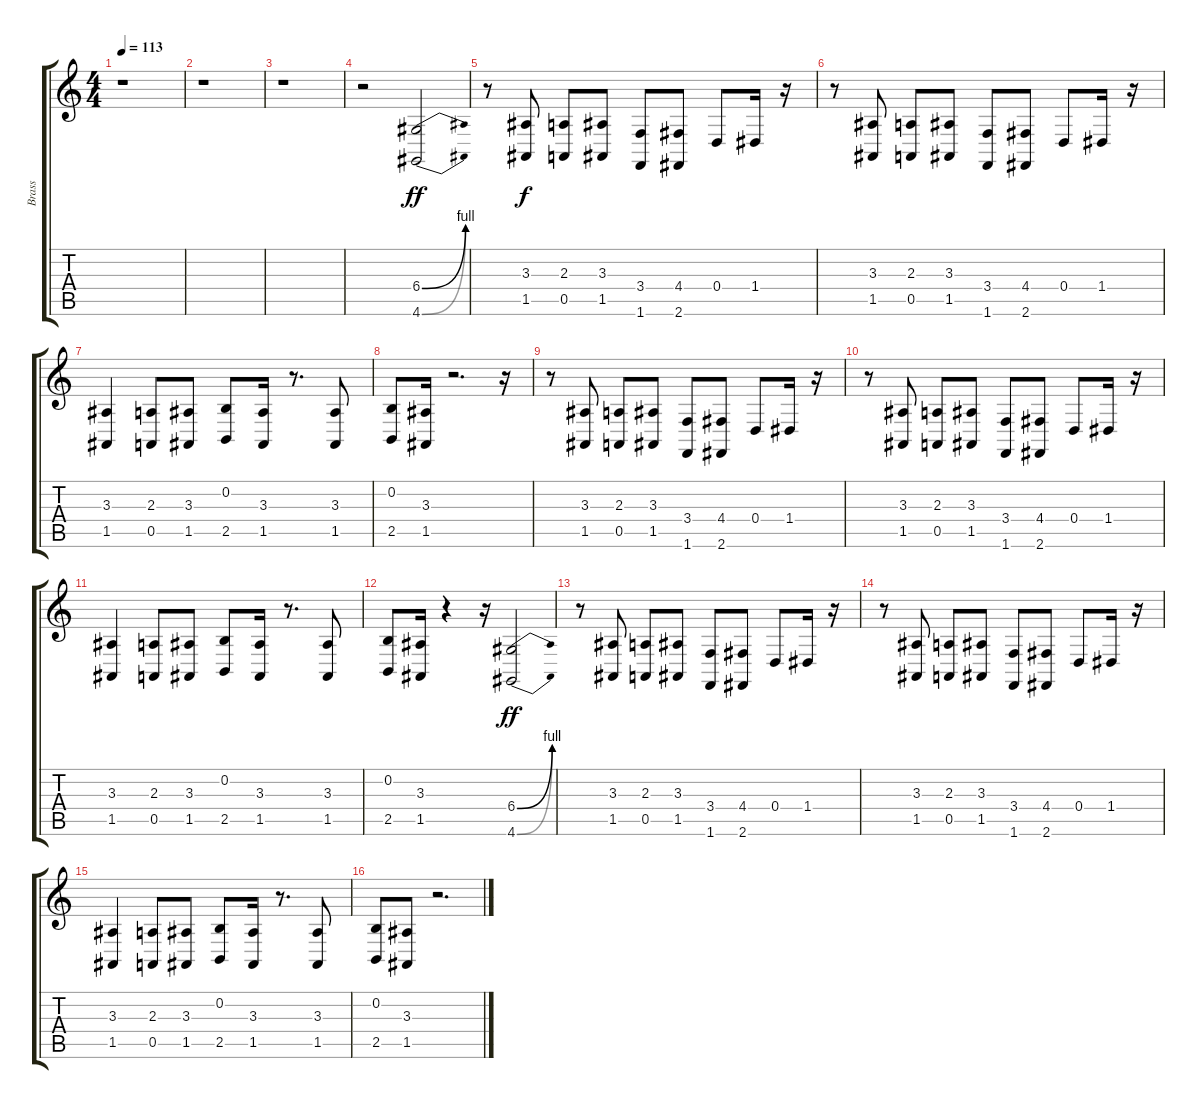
\track ("Brass" "Brass") {instrument brasssection}
\staff {score tabs}
\tuning (E4 B3 G3 D3 A2 E2) {hide}
\ts (4 4)
\tempo 113
\clef g2
\ks c
r.1{dy ff} |
r.1 |
r.1 |
r.2 (6.4{be (bend 0 0 60 4)} 4.6{be (bend 0 0 60 4)}).2 |
r.8 (3.3 1.5).8{dy f} (2.3 0.5).8 (3.3 1.5).8 (3.4 1.6).8 (4.4 2.6).8 0.4.8 1.4.16 r.16 |
r.8 (3.3 1.5).8 (2.3 0.5).8 (3.3 1.5).8 (3.4 1.6).8 (4.4 2.6).8 0.4.8 1.4.16 r.16 |
(3.3 1.5).4 (2.3 0.5).8 (3.3 1.5).8 (0.2 2.5).8 (3.3 1.5).16 r.8{d} (3.3 1.5).8 |
(0.2 2.5).8 (3.3 1.5).16 r.2{d} r.16 |
r.8 (3.3 1.5).8 (2.3 0.5).8 (3.3 1.5).8 (3.4 1.6).8 (4.4 2.6).8 0.4.8 1.4.16 r.16 |
r.8 (3.3 1.5).8 (2.3 0.5).8 (3.3 1.5).8 (3.4 1.6).8 (4.4 2.6).8 0.4.8 1.4.16 r.16 |
(3.3 1.5).4 (2.3 0.5).8 (3.3 1.5).8 (0.2 2.5).8 (3.3 1.5).16 r.8{d} (3.3 1.5).8 |
(0.2 2.5).8 (3.3 1.5).16 r.4 r.16 (6.4{be (bend 0 0 60 4)} 4.6{be (bend 0 0 60 4)}).2{dy ff} |
r.8 (3.3 1.5).8 (2.3 0.5).8 (3.3 1.5).8 (3.4 1.6).8 (4.4 2.6).8 0.4.8 1.4.16 r.16 |
r.8 (3.3 1.5).8 (2.3 0.5).8 (3.3 1.5).8 (3.4 1.6).8 (4.4 2.6).8 0.4.8 1.4.16 r.16 |
(3.3 1.5).4 (2.3 0.5).8 (3.3 1.5).8 (0.2 2.5).8 (3.3 1.5).16 r.8{d} (3.3 1.5).8 |
(0.2 2.5).8 (3.3 1.5).8 r.2{d}
